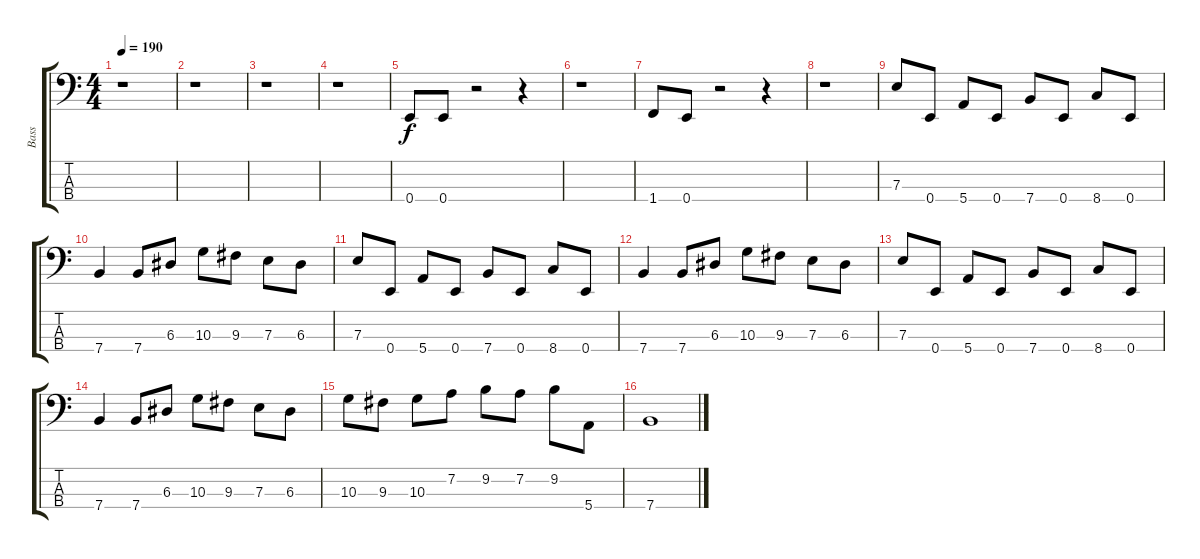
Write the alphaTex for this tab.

\track ("Bass" "Bass") {instrument electricbasspick}
\staff {score tabs}
\tuning (G2 D2 A1 E1) {hide}
\ts (4 4)
\tempo 190
\clef f4
\ks c
r.1{dy f instrument electricbasspick} |
r.1 |
r.1 |
r.1 |
0.4.8 0.4.8 r.2 r.4 |
r.1 |
1.4.8 0.4.8 r.2 r.4 |
r.1 |
7.3.8 0.4.8 5.4.8 0.4.8 7.4.8 0.4.8 8.4.8 0.4.8 |
7.4.4 7.4.8 6.3.8 10.3.8 9.3.8 7.3.8 6.3.8 |
7.3.8 0.4.8 5.4.8 0.4.8 7.4.8 0.4.8 8.4.8 0.4.8 |
7.4.4 7.4.8 6.3.8 10.3.8 9.3.8 7.3.8 6.3.8 |
7.3.8 0.4.8 5.4.8 0.4.8 7.4.8 0.4.8 8.4.8 0.4.8 |
7.4.4 7.4.8 6.3.8 10.3.8 9.3.8 7.3.8 6.3.8 |
10.3.8 9.3.8 10.3.8 7.2.8 9.2.8 7.2.8 9.2.8 5.4.8 |
7.4.1
